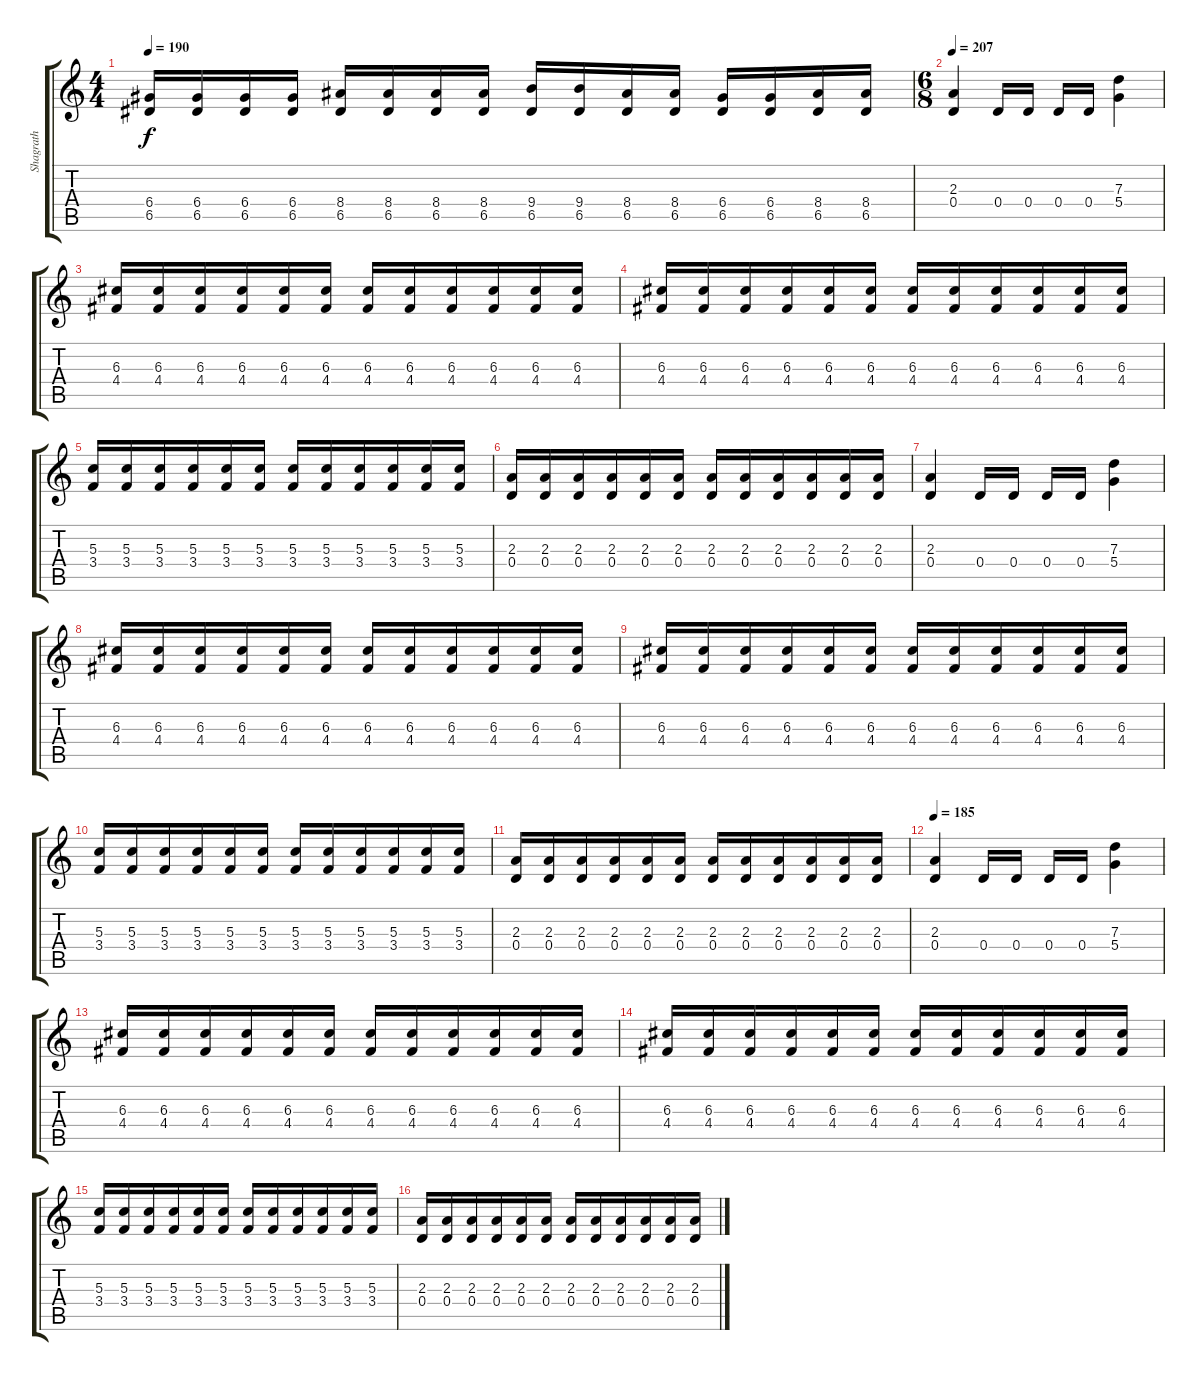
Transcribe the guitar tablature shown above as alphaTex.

\track ("Shagrath" "Shagrath") {instrument distortionguitar}
\staff {score tabs}
\tuning (E4 B3 G3 D3 A2 E2) {hide}
\ts (4 4)
\tempo 190
\clef g2
\ks c
(6.4 6.5).16{dy f} (6.4 6.5).16 (6.4 6.5).16 (6.4 6.5).16 (8.4 6.5).16 (8.4 6.5).16 (8.4 6.5).16 (8.4 6.5).16 (9.4 6.5).16 (9.4 6.5).16 (8.4 6.5).16 (8.4 6.5).16 (6.4 6.5).16 (6.4 6.5).16 (8.4 6.5).16 (8.4 6.5).16 |
\ts (6 8)
\tempo 207
(2.3 0.4).4 0.4.16 0.4.16 0.4.16 0.4.16 (7.3 5.4).4 |
(6.3 4.4).16 (6.3 4.4).16 (6.3 4.4).16 (6.3 4.4).16 (6.3 4.4).16 (6.3 4.4).16 (6.3 4.4).16 (6.3 4.4).16 (6.3 4.4).16 (6.3 4.4).16 (6.3 4.4).16 (6.3 4.4).16 |
(6.3 4.4).16 (6.3 4.4).16 (6.3 4.4).16 (6.3 4.4).16 (6.3 4.4).16 (6.3 4.4).16 (6.3 4.4).16 (6.3 4.4).16 (6.3 4.4).16 (6.3 4.4).16 (6.3 4.4).16 (6.3 4.4).16 |
(5.3 3.4).16 (5.3 3.4).16 (5.3 3.4).16 (5.3 3.4).16 (5.3 3.4).16 (5.3 3.4).16 (5.3 3.4).16 (5.3 3.4).16 (5.3 3.4).16 (5.3 3.4).16 (5.3 3.4).16 (5.3 3.4).16 |
(2.3 0.4).16 (2.3 0.4).16 (2.3 0.4).16 (2.3 0.4).16 (2.3 0.4).16 (2.3 0.4).16 (2.3 0.4).16 (2.3 0.4).16 (2.3 0.4).16 (2.3 0.4).16 (2.3 0.4).16 (2.3 0.4).16 |
(2.3 0.4).4 0.4.16 0.4.16 0.4.16 0.4.16 (7.3 5.4).4 |
(6.3 4.4).16 (6.3 4.4).16 (6.3 4.4).16 (6.3 4.4).16 (6.3 4.4).16 (6.3 4.4).16 (6.3 4.4).16 (6.3 4.4).16 (6.3 4.4).16 (6.3 4.4).16 (6.3 4.4).16 (6.3 4.4).16 |
(6.3 4.4).16 (6.3 4.4).16 (6.3 4.4).16 (6.3 4.4).16 (6.3 4.4).16 (6.3 4.4).16 (6.3 4.4).16 (6.3 4.4).16 (6.3 4.4).16 (6.3 4.4).16 (6.3 4.4).16 (6.3 4.4).16 |
(5.3 3.4).16 (5.3 3.4).16 (5.3 3.4).16 (5.3 3.4).16 (5.3 3.4).16 (5.3 3.4).16 (5.3 3.4).16 (5.3 3.4).16 (5.3 3.4).16 (5.3 3.4).16 (5.3 3.4).16 (5.3 3.4).16 |
(2.3 0.4).16 (2.3 0.4).16 (2.3 0.4).16 (2.3 0.4).16 (2.3 0.4).16 (2.3 0.4).16 (2.3 0.4).16 (2.3 0.4).16 (2.3 0.4).16 (2.3 0.4).16 (2.3 0.4).16 (2.3 0.4).16 |
\tempo 185
(2.3 0.4).4 0.4.16 0.4.16 0.4.16 0.4.16 (7.3 5.4).4 |
(6.3 4.4).16 (6.3 4.4).16 (6.3 4.4).16 (6.3 4.4).16 (6.3 4.4).16 (6.3 4.4).16 (6.3 4.4).16 (6.3 4.4).16 (6.3 4.4).16 (6.3 4.4).16 (6.3 4.4).16 (6.3 4.4).16 |
(6.3 4.4).16 (6.3 4.4).16 (6.3 4.4).16 (6.3 4.4).16 (6.3 4.4).16 (6.3 4.4).16 (6.3 4.4).16 (6.3 4.4).16 (6.3 4.4).16 (6.3 4.4).16 (6.3 4.4).16 (6.3 4.4).16 |
(5.3 3.4).16 (5.3 3.4).16 (5.3 3.4).16 (5.3 3.4).16 (5.3 3.4).16 (5.3 3.4).16 (5.3 3.4).16 (5.3 3.4).16 (5.3 3.4).16 (5.3 3.4).16 (5.3 3.4).16 (5.3 3.4).16 |
(2.3 0.4).16 (2.3 0.4).16 (2.3 0.4).16 (2.3 0.4).16 (2.3 0.4).16 (2.3 0.4).16 (2.3 0.4).16 (2.3 0.4).16 (2.3 0.4).16 (2.3 0.4).16 (2.3 0.4).16 (2.3 0.4).16
